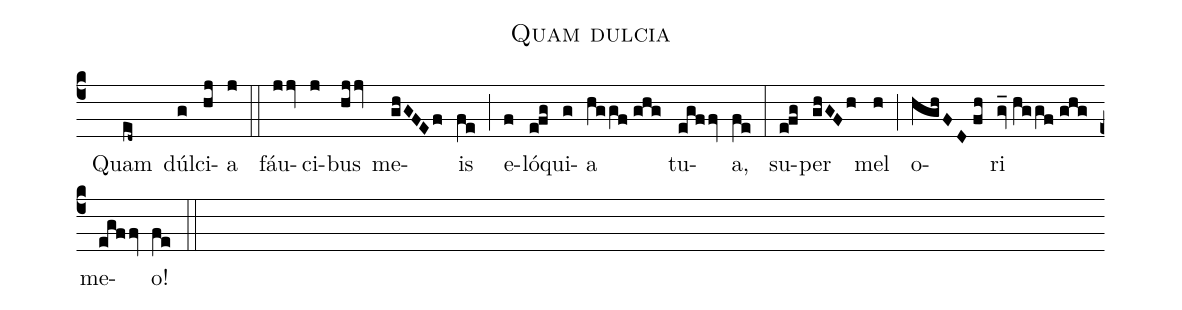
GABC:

name:Quam dulcia;
mode:III;
office-part:Communiones;
%%
(c4) () Quam(ed~) dúl(g)ci(hj)a(j) (::) fáu(jjv)ci(j)bus(hjjv) me(ghGFEf)is(fe) (;) e(f)ló(e!fg)qui(g)a(hggf//ghg) tu(egffv)a,(fe) (:) su(e!fg)per(ghGFh) mel(h) (;) o(hghFD//fh)ri(gv_//hggf//ghg) me(egffv)o!(fe) (::)
